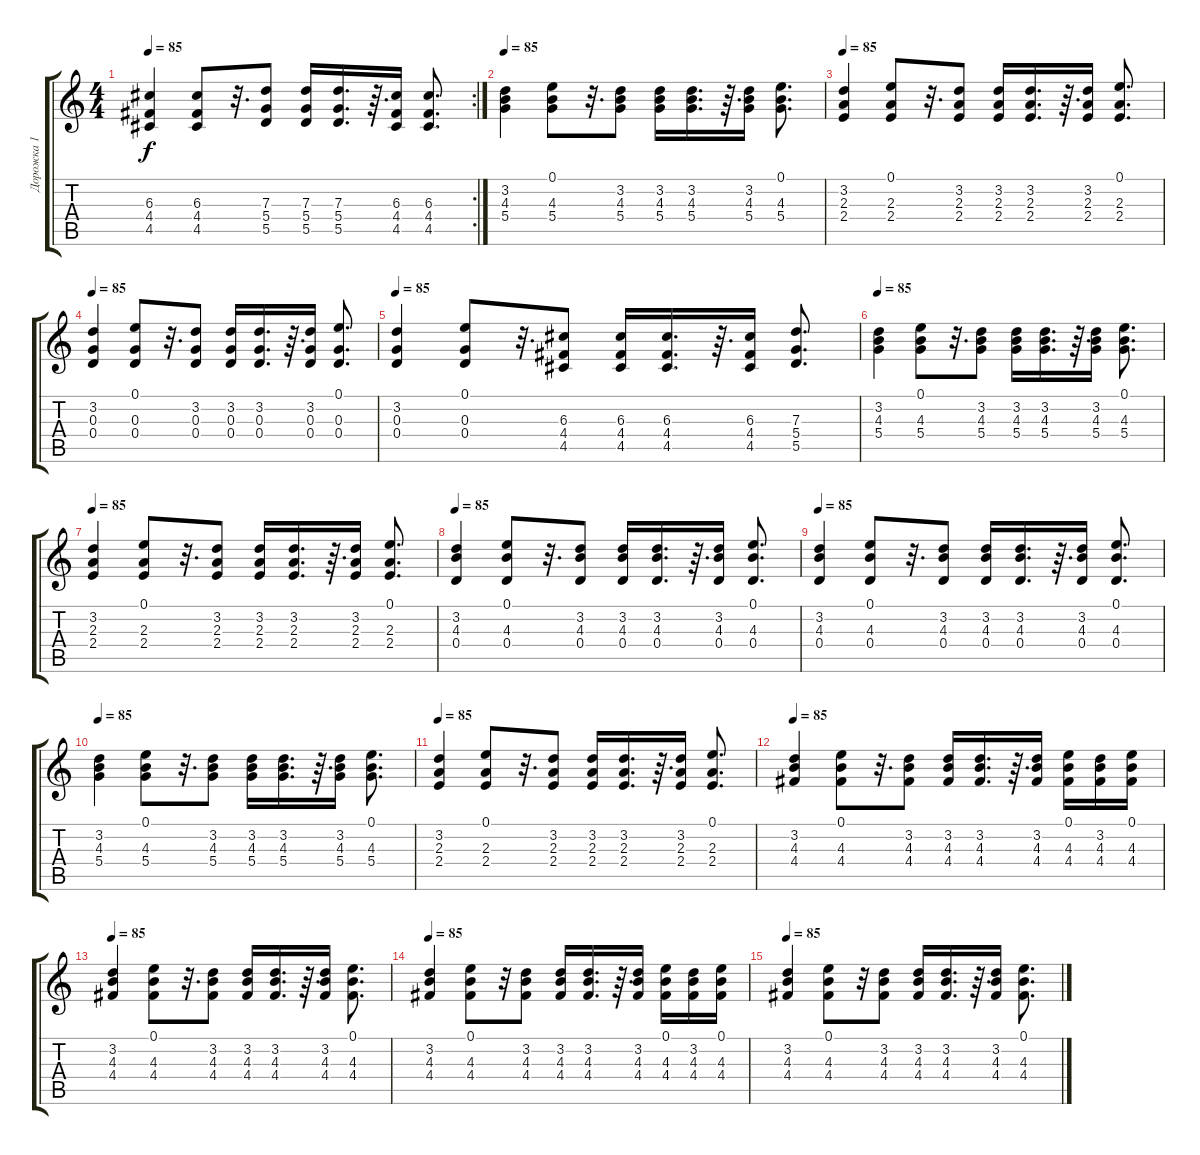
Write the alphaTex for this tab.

\track ("Дорожка 1" "Дорожка 1") {instrument acousticguitarsteel}
\staff {score tabs}
\tuning (E4 B3 G3 D3 A2 E2) {hide}
\rc 2
\ts (4 4)
\tempo 85
\clef g2
\ks c
(6.3 4.4 4.5).4{dy f} (6.3 4.4 4.5).8 r.32{d} (7.3 5.4 5.5).8 (7.3 5.4 5.5).16 (7.3 5.4 5.5).16{d} r.64{d} (6.3 4.4 4.5).16 (6.3 4.4 4.5).8{d} |
\tempo 85
(3.2 4.3 5.4).4 (0.1 4.3 5.4).8 r.32{d} (3.2 4.3 5.4).8 (3.2 4.3 5.4).16 (3.2 4.3 5.4).16{d} r.64{d} (3.2 4.3 5.4).16 (0.1 4.3 5.4).8{d} |
\tempo 85
(3.2 2.3 2.4).4 (0.1 2.3 2.4).8 r.32{d} (3.2 2.3 2.4).8 (3.2 2.3 2.4).16 (3.2 2.3 2.4).16{d} r.64{d} (3.2 2.3 2.4).16 (0.1 2.3 2.4).8{d} |
\tempo 85
(3.2 0.3 0.4).4 (0.1 0.3 0.4).8 r.32{d} (3.2 0.3 0.4).8 (3.2 0.3 0.4).16 (3.2 0.3 0.4).16{d} r.64{d} (3.2 0.3 0.4).16 (0.1 0.3 0.4).8{d} |
\tempo 85
(3.2 0.3 0.4).4 (0.1 0.3 0.4).8 r.32{d} (6.3 4.4 4.5).8 (6.3 4.4 4.5).16 (6.3 4.4 4.5).16{d} r.64{d} (6.3 4.4 4.5).16 (7.3 5.4 5.5).8{d} |
\tempo 85
(3.2 4.3 5.4).4 (0.1 4.3 5.4).8 r.32{d} (3.2 4.3 5.4).8 (3.2 4.3 5.4).16 (3.2 4.3 5.4).16{d} r.64{d} (3.2 4.3 5.4).16 (0.1 4.3 5.4).8{d} |
\tempo 85
(3.2 2.3 2.4).4 (0.1 2.3 2.4).8 r.32{d} (3.2 2.3 2.4).8 (3.2 2.3 2.4).16 (3.2 2.3 2.4).16{d} r.64{d} (3.2 2.3 2.4).16 (0.1 2.3 2.4).8{d} |
\tempo 85
(3.2 4.3 0.4).4 (0.1 4.3 0.4).8 r.32{d} (3.2 4.3 0.4).8 (3.2 4.3 0.4).16 (3.2 4.3 0.4).16{d} r.64{d} (3.2 4.3 0.4).16 (0.1 4.3 0.4).8{d} |
\tempo 85
(3.2 4.3 0.4).4 (0.1 4.3 0.4).8 r.32{d} (3.2 4.3 0.4).8 (3.2 4.3 0.4).16 (3.2 4.3 0.4).16{d} r.64{d} (3.2 4.3 0.4).16 (0.1 4.3 0.4).8{d} |
\tempo 85
(3.2 4.3 5.4).4 (0.1 4.3 5.4).8 r.32{d} (3.2 4.3 5.4).8 (3.2 4.3 5.4).16 (3.2 4.3 5.4).16{d} r.64{d} (3.2 4.3 5.4).16 (0.1 4.3 5.4).8{d} |
\tempo 85
(3.2 2.3 2.4).4 (0.1 2.3 2.4).8 r.32{d} (3.2 2.3 2.4).8 (3.2 2.3 2.4).16 (3.2 2.3 2.4).16{d} r.64{d} (3.2 2.3 2.4).16 (0.1 2.3 2.4).8{d} |
\tempo 85
(3.2 4.3 4.4).4 (0.1 4.3 4.4).8 r.32{d} (3.2 4.3 4.4).8 (3.2 4.3 4.4).16 (3.2 4.3 4.4).16{d} r.64{d} (3.2 4.3 4.4).16 (0.1 4.3 4.4).16 (3.2 4.3 4.4).16 (0.1 4.3 4.4).16 |
\tempo 85
(3.2 4.3 4.4).4 (0.1 4.3 4.4).8 r.32{d} (3.2 4.3 4.4).8 (3.2 4.3 4.4).16 (3.2 4.3 4.4).16{d} r.64{d} (3.2 4.3 4.4).16 (0.1 4.3 4.4).8{d} |
\tempo 85
(3.2 4.3 4.4).4 (0.1 4.3 4.4).8 r.32 (3.2 4.3 4.4).8 (3.2 4.3 4.4).16 (3.2 4.3 4.4).16{d} r.64{d} (3.2 4.3 4.4).16 (0.1 4.3 4.4).16 (3.2 4.3 4.4).16 (0.1 4.3 4.4).16 |
\tempo 85
(3.2 4.3 4.4).4 (0.1 4.3 4.4).8 r.32 (3.2 4.3 4.4).8 (3.2 4.3 4.4).16 (3.2 4.3 4.4).16{d} r.64{d} (3.2 4.3 4.4).16 (0.1 4.3 4.4).8{d}
